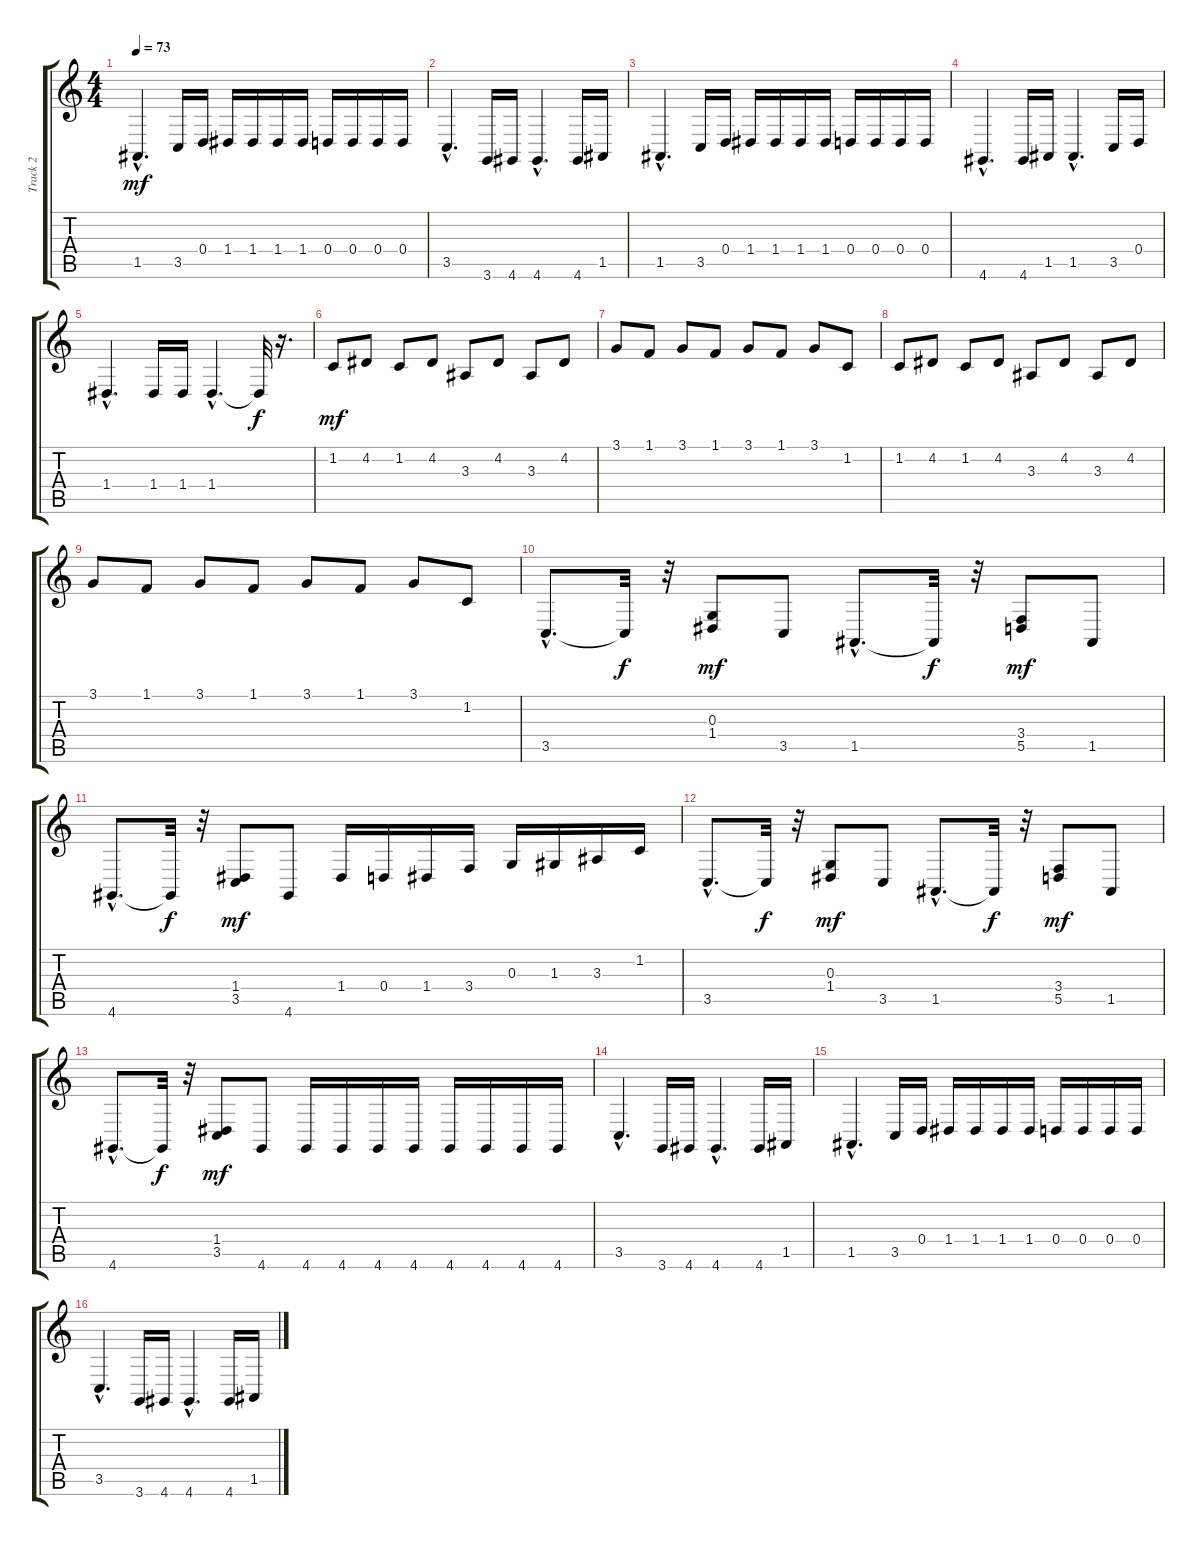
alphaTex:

\track ("Track 2" "Track 2") {instrument electricgrandpiano}
\staff {score tabs}
\tuning (E4 B3 G3 D3 A2 E2) {hide}
\ts (4 4)
\tempo 73
\clef g2
\ks c
1.5{hac}.4{d dy mf} 3.5.16 0.4.16 1.4.16 1.4.16 1.4.16 1.4.16 0.4.16 0.4.16 0.4.16 0.4.16 |
3.5{hac}.4{d} 3.6.16 4.6.16 4.6{hac}.4{d} 4.6.16 1.5.16 |
1.5{hac}.4{d} 3.5.16 0.4.16 1.4.16 1.4.16 1.4.16 1.4.16 0.4.16 0.4.16 0.4.16 0.4.16 |
4.6{hac}.4{d} 4.6.16 1.5.16 1.5{hac}.4{d} 3.5.16 0.4.16 |
1.4{hac}.4{d} 1.4.16 1.4.16 1.4{hac}.4{d} 1.4{t}.32{dy f} r.16{d} |
1.2.8{dy mf} 4.2.8 1.2.8 4.2.8 3.3.8 4.2.8 3.3.8 4.2.8 |
3.1.8 1.1.8 3.1.8 1.1.8 3.1.8 1.1.8 3.1.8 1.2.8 |
1.2.8 4.2.8 1.2.8 4.2.8 3.3.8 4.2.8 3.3.8 4.2.8 |
3.1.8 1.1.8 3.1.8 1.1.8 3.1.8 1.1.8 3.1.8 1.2.8 |
3.5{hac}.8{d} 3.5{t}.32{dy f} r.32 (0.3 1.4).8{dy mf} 3.5.8 1.5{hac}.8{d} 1.5{t}.32{dy f} r.32 (3.4 5.5).8{dy mf} 1.5.8 |
4.6{hac}.8{d} 4.6{t}.32{dy f} r.32 (1.4 3.5).8{dy mf} 4.6.8 1.4.16 0.4.16 1.4.16 3.4.16 0.3.16 1.3.16 3.3.16 1.2.16 |
3.5{hac}.8{d} 3.5{t}.32{dy f} r.32 (0.3 1.4).8{dy mf} 3.5.8 1.5{hac}.8{d} 1.5{t}.32{dy f} r.32 (3.4 5.5).8{dy mf} 1.5.8 |
4.6{hac}.8{d} 4.6{t}.32{dy f} r.32 (1.4 3.5).8{dy mf} 4.6.8 4.6.16 4.6.16 4.6.16 4.6.16 4.6.16 4.6.16 4.6.16 4.6.16 |
3.5{hac}.4{d} 3.6.16 4.6.16 4.6{hac}.4{d} 4.6.16 1.5.16 |
1.5{hac}.4{d} 3.5.16 0.4.16 1.4.16 1.4.16 1.4.16 1.4.16 0.4.16 0.4.16 0.4.16 0.4.16 |
3.5{hac}.4{d} 3.6.16 4.6.16 4.6{hac}.4{d} 4.6.16 1.5.16
